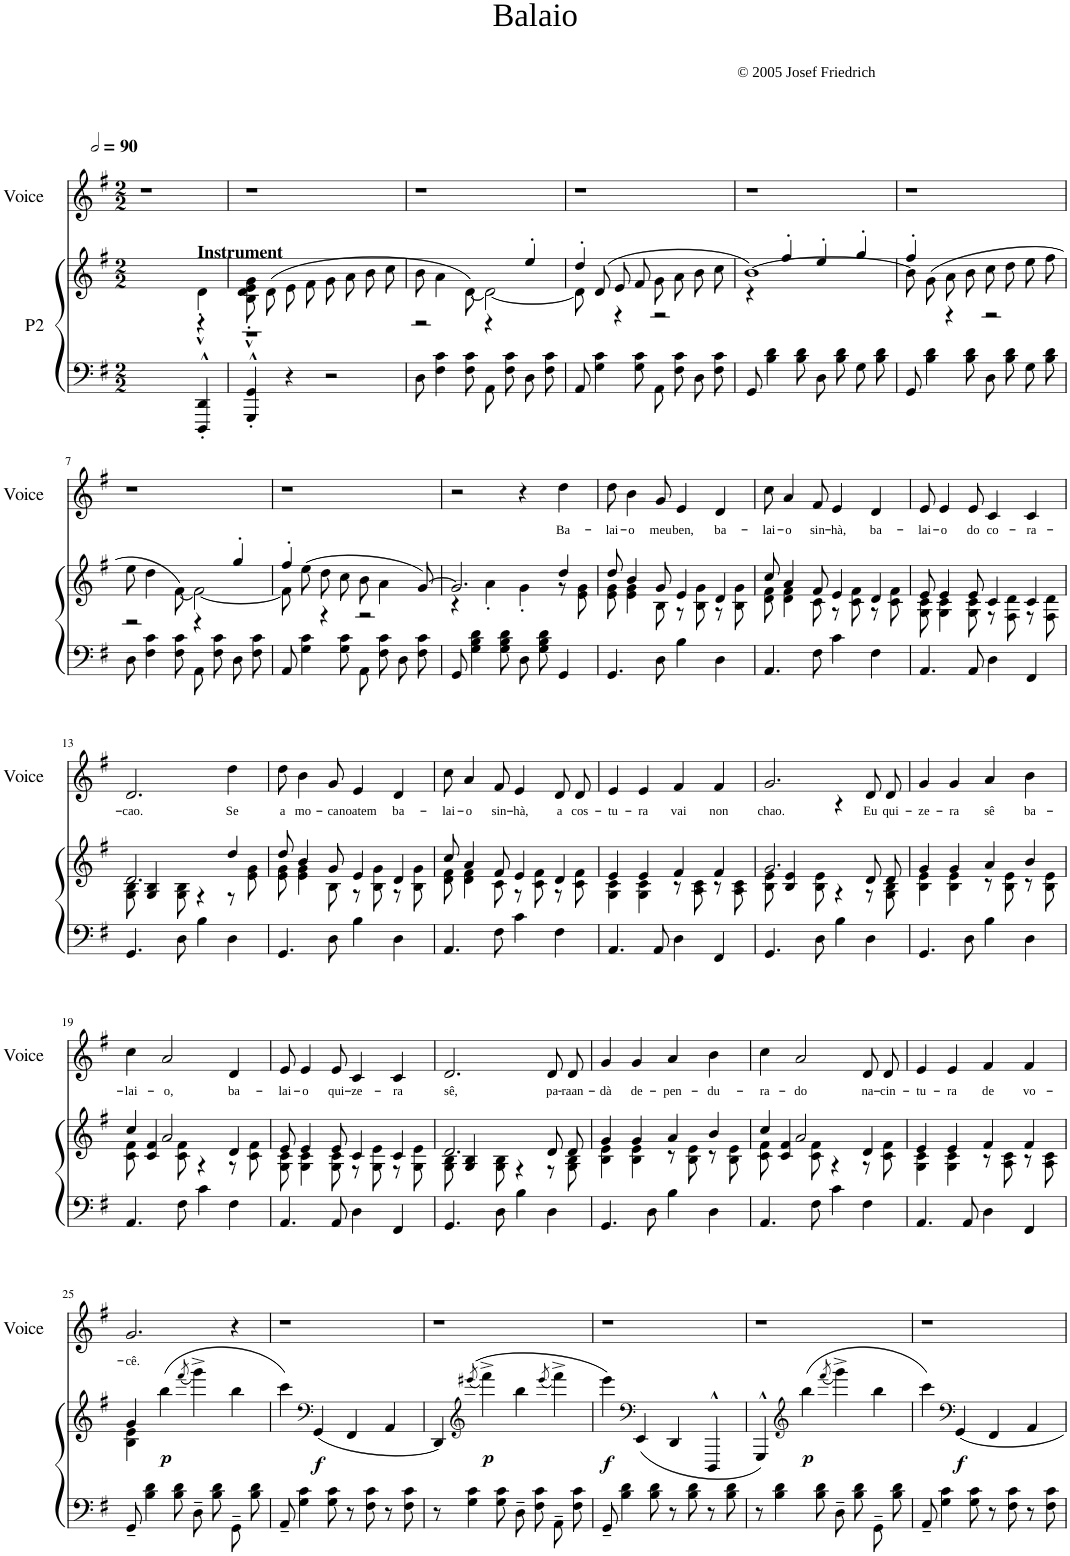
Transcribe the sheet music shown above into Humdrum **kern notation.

**kern	**kern	**dynam	**kern	**text
*part2	*part2	*part2	*part1	*part1
*staff3	*staff2	*staff2/3	*staff1	*staff1
*I"P2	*	*	*I"Voice	*
*	*	*	*I'Voice	*
*clefF4	*clefG2	*	*clefG2	*
*k[f#]	*k[f#]	*	*k[f#]	*
*G:	*G:	*	*G:	*
*M2/2	*M2/2	*	*M2/2	*
*MM180	*MM180	*	*MM180	*
=1	=1	=1	=1	=1
*	*^	*	*	*
2.ryy	2.ryy	2.ryy	.	1r	.
!	!LO:TX:a:B:t=Instrument	!	!	!	!
4DDD/'^^ 4DD/'^^	4d'^^\	4r	.	.	.
=2	=2	=2	=2	=2	=2
4GGG/'^^ 4GG/'^^	8B'^^/ 8d'^^/ 8e'^^/ 8g'^^/L	1r	.	1r	.
.	(8d/	.	.	.	.
4r	8e/	.	.	.	.
.	8f#/J	.	.	.	.
2r	8g\L	.	.	.	.
.	8a\	.	.	.	.
.	8b\	.	.	.	.
.	8cc\J	.	.	.	.
=3	=3	=3	=3	=3	=3
8D\	8b\	2r	.	1r	.
4F#\ 4c\	4a\	.	.	.	.
8F#\ 8c\	[8d\)	.	.	.	.
8AA\L	2d\_	4r	.	.	.
8F#\ 8c\	.	.	.	.	.
8D\	.	4ee'/	.	.	.
8F#\ 8c\J	.	.	.	.	.
=4	=4	=4	=4	=4	=4
8AA/	8d/L]	4dd'/	.	1r	.
4G\ 4c\	(8d/	.	.	.	.
.	8e/	4r	.	.	.
8G\ 8c\	8f#/J	.	.	.	.
8AA\L	8g\L	2r	.	.	.
8F#\ 8c\	8a\	.	.	.	.
8D\	8b\	.	.	.	.
8F#\ 8c\J	8cc\J	.	.	.	.
=5	=5	=5	=5	=5	=5
8GG/	[1b)	4r	.	1r	.
4B\ 4d\	.	.	.	.	.
.	.	4ff#'/	.	.	.
8B\ 8d\	.	.	.	.	.
8D\L	.	4ee'/	.	.	.
8B\ 8d\	.	.	.	.	.
8G\	.	4gg'/	.	.	.
8B\ 8d\J	.	.	.	.	.
=6	=6	=6	=6	=6	=6
8GG/	8b\L]	4ff#'/	.	1r	.
4B\ 4d\	(8g\	.	.	.	.
.	8a\	4r	.	.	.
8B\ 8d\	8b\J	.	.	.	.
8D\L	8cc\L	2r	.	.	.
8B\ 8d\	8dd\	.	.	.	.
8G\	8ee\	.	.	.	.
8B\ 8d\J	8ff#\J	.	.	.	.
!!LO:LB:g=z
=7	=7	=7	=7	=7	=7
8D\	8ee\	2r	.	1r	.
4F#\ 4c\	4dd\	.	.	.	.
8F#\ 8c\	[8f#\)	.	.	.	.
8AA\L	2f#\_	4r	.	.	.
8F#\ 8c\	.	.	.	.	.
8D\	.	4gg'/	.	.	.
8F#\ 8c\J	.	.	.	.	.
=8	=8	=8	=8	=8	=8
8AA/	8f#\L]	4ff#'/	.	1r	.
4G\ 4c\	(8ee\	.	.	.	.
.	8dd\	4r	.	.	.
8G\ 8c\	8cc\J	.	.	.	.
8AA\L	8b\	2r	.	.	.
8F#\ 8c\	4a\	.	.	.	.
8D\	.	.	.	.	.
8F#\ 8c\J	[8g/)	.	.	.	.
=9	=9	=9	=9	=9	=9
8GG/	2.g/]	4r	.	2r	.
4G\ 4B\ 4d\	.	.	.	.	.
.	.	4a'\	.	.	.
8G\ 8B\ 8d\	.	.	.	.	.
8D\L	.	4g'\	.	4r	.
8G\ 8B\ 8d\J	.	.	.	.	.
!	!	!	!	!	!LO:LY:b
4GG/	4dd/	8r	.	4dd\	Ba-
.	.	8e\ 8g\	.	.	.
=10	=10	=10	=10	=10	=10
!	!	!	!	!	!LO:LY:b
4.GG/	8dd/	8e\ 8g\	.	8dd\	-lai-
!	!	!	!	!	!LO:LY:b
.	4b/	4e\ 4g\	.	4b\	-o
!	!	!	!	!	!LO:LY:b
8D\	8g/	8B\	.	8g/	meu
!	!	!	!	!	!LO:LY:b
4B\	4e/	8r	.	4e/	ben,
.	.	8B\ 8g\	.	.	.
!	!	!	!	!	!LO:LY:b
4D\	4d/	8r	.	4d/	ba-
.	.	8B\ 8g\	.	.	.
=11	=11	=11	=11	=11	=11
!	!	!	!	!	!LO:LY:b
4.AA/	8cc/	8d\ 8f#\	.	8cc\	-lai-
!	!	!	!	!	!LO:LY:b
.	4a/	4d\ 4f#\	.	4a/	-o
!	!	!	!	!	!LO:LY:b
8F#\	8f#/	8c\	.	8f#/	sin-
!	!	!	!	!	!LO:LY:b
4c\	4e/	8r	.	4e/	-hà,
.	.	8c\ 8f#\	.	.	.
!	!	!	!	!	!LO:LY:b
4F#\	4d/	8r	.	4d/	ba-
.	.	8c\ 8f#\	.	.	.
=12	=12	=12	=12	=12	=12
!	!	!	!	!	!LO:LY:b
4.AA/	8e/	8G\ 8c\	.	8e/	-lai-
!	!	!	!	!	!LO:LY:b
.	4e/	4G\ 4c\	.	4e/	-o
!	!	!	!	!	!LO:LY:b
8AA/	8e/	8G\ 8c\	.	8e/	do
!	!	!	!	!	!LO:LY:b
4D\	4c/	8r	.	4c/	co-
.	.	8F#\ 8d\	.	.	.
!	!	!	!	!	!LO:LY:b
4FF#/	4c/	8r	.	4c/	-ra-
.	.	8F#\ 8d\	.	.	.
!!LO:LB:g=z
=13	=13	=13	=13	=13	=13
!	!	!	!	!	!LO:LY:b
4.GG/	2.d/	8G\ 8B\	.	2.d/	-cao.
.	.	4G/ 4B/	.	.	.
8D\	.	8G\ 8B\	.	.	.
4B\	.	4r	.	.	.
!	!	!	!	!	!LO:LY:b
4D\	4dd/	8r	.	4dd\	Se
.	.	8e\ 8g\	.	.	.
=14	=14	=14	=14	=14	=14
!	!	!	!	!	!LO:LY:b
4.GG/	8dd/	8e\ 8g\	.	8dd\	a
!	!	!	!	!	!LO:LY:b
.	4b/	4e\ 4g\	.	4b\	mo-
!	!	!	!	!	!LO:LY:b
8D\	8g/	8B\	.	8g/	-ca
!	!	!	!	!	!LO:LY:b
4B\	4e/	8r	.	4e/	noatem
.	.	8B\ 8g\	.	.	.
!	!	!	!	!	!LO:LY:b
4D\	4d/	8r	.	4d/	ba-
.	.	8B\ 8g\	.	.	.
=15	=15	=15	=15	=15	=15
!	!	!	!	!	!LO:LY:b
4.AA/	8cc/	8d\ 8f#\	.	8cc\	-lai-
!	!	!	!	!	!LO:LY:b
.	4a/	4d\ 4f#\	.	4a/	-o
!	!	!	!	!	!LO:LY:b
8F#\	8f#/	8c\	.	8f#/	sin-
!	!	!	!	!	!LO:LY:b
4c\	4e/	8r	.	4e/	-hà,
.	.	8c\ 8f#\	.	.	.
!	!	!	!	!	!LO:LY:b
4F#\	4d/	8r	.	8d/L	a
!	!	!	!	!	!LO:LY:b
.	.	8c\ 8f#\	.	8d/J	cos-
=16	=16	=16	=16	=16	=16
!	!	!	!	!	!LO:LY:b
4.AA/	4e/	4G\ 4c\	.	4e/	-tu-
!	!	!	!	!	!LO:LY:b
.	4e/	4G\ 4c\	.	4e/	-ra
8AA/	.	.	.	.	.
!	!	!	!	!	!LO:LY:b
4D\	4f#/	8r	.	4f#/	vai
.	.	8A\ 8c\	.	.	.
!	!	!	!	!	!LO:LY:b
4FF#/	4f#/	8r	.	4f#/	non
.	.	8A\ 8c\	.	.	.
=17	=17	=17	=17	=17	=17
!	!	!	!	!	!LO:LY:b
*	*	*	*	*^	*
4.GG/	2.g/	8B\ 8e\	.	2.g/	2ryy	chao.
.	.	4B/ 4e/	.	.	.	.
8D\	.	8B\ 8e\	.	.	.	.
4B\	.	4r	.	.	4r	.
!	!	!	!	!	!	!LO:LY:b
4D\	8d/L	8r	.	8d/L	4ryy	Eu
!	!	!	!	!	!	!LO:LY:b
.	8d/J	8G\ 8B\	.	8d/J	.	qui-
*	*	*	*	*v	*v	*
=18	=18	=18	=18	=18	=18
!	!	!	!	!	!LO:LY:b
4.GG/	4g/	4B\ 4e\	.	4g/	-ze-
!	!	!	!	!	!LO:LY:b
.	4g/	4B\ 4e\	.	4g/	-ra
8D\	.	.	.	.	.
!	!	!	!	!	!LO:LY:b
4B\	4a/	8r	.	4a/	sê
.	.	8B\ 8e\	.	.	.
!	!	!	!	!	!LO:LY:b
4D\	4b/	8r	.	4b\	ba-
.	.	8B\ 8e\	.	.	.
!!LO:LB:g=z
=19	=19	=19	=19	=19	=19
!	!	!	!	!	!LO:LY:b
4.AA/	4cc/	8c\ 8f#\	.	4cc\	-lai-
.	.	4c/ 4f#/	.	.	.
!	!	!	!	!	!LO:LY:b
.	2a/	.	.	2a/	-o,
8F#\	.	8c\ 8f#\	.	.	.
4c\	.	4r	.	.	.
!	!	!	!	!	!LO:LY:b
4F#\	4d/	8r	.	4d/	ba-
.	.	8c\ 8f#\	.	.	.
=20	=20	=20	=20	=20	=20
!	!	!	!	!	!LO:LY:b
4.AA/	8e/	8G\ 8c\	.	8e/	-lai-
!	!	!	!	!	!LO:LY:b
.	4e/	4G\ 4c\	.	4e/	-o
!	!	!	!	!	!LO:LY:b
8AA/	8e/	8G\ 8c\	.	8e/	qui-
!	!	!	!	!	!LO:LY:b
4D\	4c/	8r	.	4c/	-ze-
.	.	8G\ 8e\	.	.	.
!	!	!	!	!	!LO:LY:b
4FF#/	4c/	8r	.	4c/	-ra
.	.	8G\ 8e\	.	.	.
=21	=21	=21	=21	=21	=21
!	!	!	!	!	!LO:LY:b
4.GG/	2.d/	8G\ 8B\	.	2.d/	sê,
.	.	4G/ 4B/	.	.	.
8D\	.	8G\ 8B\	.	.	.
4B\	.	4r	.	.	.
!	!	!	!	!	!LO:LY:b
4D\	8d/L	8r	.	8d/L	pa-
!	!	!	!	!	!LO:LY:b
.	8d/J	8G\ 8B\	.	8d/J	-raan-
=22	=22	=22	=22	=22	=22
!	!	!	!	!	!LO:LY:b
4.GG/	4g/	4B\ 4e\	.	4g/	-dà
!	!	!	!	!	!LO:LY:b
.	4g/	4B\ 4e\	.	4g/	de-
8D\	.	.	.	.	.
!	!	!	!	!	!LO:LY:b
4B\	4a/	8r	.	4a/	-pen-
.	.	8B\ 8e\	.	.	.
!	!	!	!	!	!LO:LY:b
4D\	4b/	8r	.	4b\	-du-
.	.	8B\ 8e\	.	.	.
=23	=23	=23	=23	=23	=23
!	!	!	!	!	!LO:LY:b
4.AA/	4cc/	8c\ 8f#\	.	4cc\	-ra-
.	.	4c/ 4f#/	.	.	.
!	!	!	!	!	!LO:LY:b
.	2a/	.	.	2a/	-do
8F#\	.	8c\ 8f#\	.	.	.
4c\	.	4r	.	.	.
!	!	!	!	!	!LO:LY:b
4F#\	4d/	8r	.	8d/L	na-
!	!	!	!	!	!LO:LY:b
.	.	8c\ 8f#\	.	8d/J	-cin-
=24	=24	=24	=24	=24	=24
!	!	!	!	!	!LO:LY:b
4.AA/	4e/	4G\ 4c\	.	4e/	-tu-
!	!	!	!	!	!LO:LY:b
.	4e/	4G\ 4c\	.	4e/	-ra
8AA/	.	.	.	.	.
!	!	!	!	!	!LO:LY:b
4D\	4f#/	8r	.	4f#/	de
.	.	8A\ 8c\	.	.	.
!	!	!	!	!	!LO:LY:b
4FF#/	4f#/	8r	.	4f#/	vo-
.	.	8A\ 8c\	.	.	.
!!LO:LB:g=z
=25	=25	=25	=25	=25	=25
!	!	!	!	!	!LO:LY:b
8GG~/	4g/	4B\ 4e\	.	2.g/	-cê.
4B\ 4d\	.	.	.	.	.
!	!	!	!LO:DY:b	!	!
.	(4bb\	2.ryy	p	.	.
8B\ 8d\	.	.	.	.	.
.	(8qfff#/	.	.	.	.
8D~\L	4ggg^\)	.	.	.	.
8B\ 8d\	.	.	.	.	.
8GG~\	4bb\	.	.	4r	.
8B\ 8d\J	.	.	.	.	.
*	*v	*v	*	*	*
=26	=26	=26	=26	=26
8AA~/	4ccc\)	.	1r	.
4G\ 4c\	.	.	.	.
*	*clefF4	*	*	*
!	!	!LO:DY:b	!	!
.	(4GG/	f	.	.
8G\ 8c\	.	.	.	.
8r	4FF#/	.	.	.
8F#\ 8c\	.	.	.	.
8r	4AA/	.	.	.
8F#\ 8c\	.	.	.	.
=27	=27	=27	=27	=27
8r	4DD/)	.	1r	.
*	*clefG2	*	*	*
4G\ 4c\	.	.	.	.
.	((8qeee#X/	.	.	.
!	!	!LO:DY:b	!	!
.	4fff#^\)	p	.	.
8G\ 8c\	.	.	.	.
8D~\L	4bb\	.	.	.
8F#\ 8c\	.	.	.	.
.	(8qeee#/	.	.	.
8AA~\	4fff#^\)	.	.	.
8F#\ 8c\J	.	.	.	.
=28	=28	=28	=28	=28
!	!	!LO:DY:b	!	!
8GG~/	4eee\)	f	1r	.
4B\ 4d\	.	.	.	.
*	*clefF4	*	*	*
.	(4EE/	.	.	.
8B\ 8d\	.	.	.	.
8r	4DD/	.	.	.
8B\ 8d\	.	.	.	.
8r	4DDD^^/	.	.	.
8B\ 8d\	.	.	.	.
=29	=29	=29	=29	=29
8r	4GGG^^/)	.	1r	.
4B\ 4d\	.	.	.	.
*	*clefG2	*	*	*
!	!	!LO:DY:b	!	!
.	(4bb\	p	.	.
8B\ 8d\	.	.	.	.
.	(8qfff#/	.	.	.
8D~\L	4ggg^\)	.	.	.
8B\ 8d\	.	.	.	.
8GG~\	4bb\	.	.	.
8B\ 8d\J	.	.	.	.
=30	=30	=30	=30	=30
8AA~/	4ccc\)	.	1r	.
4G\ 4c\	.	.	.	.
*	*clefF4	*	*	*
!	!	!LO:DY:b	!	!
.	4GG/	f	.	.
8G\ 8c\	.	.	.	.
8r	4FF#/	.	.	.
8F#\ 8c\	.	.	.	.
8r	4AA/	.	.	.
8F#\ 8c\	.	.	.	.
=	=	=	=	=
*-	*-	*-	*-	*-
